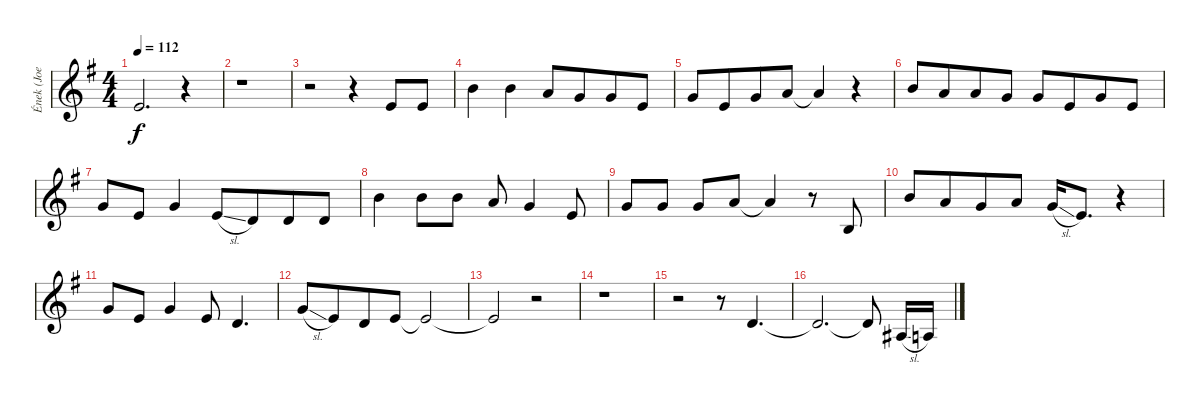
\track ("Ének (Joe Lynn Turner)" "Ének (Joe ") {instrument lead2sawtooth}
\staff {score}
\tuning (E4 B3 G3 D3 A2 E2) {hide}
\ts (4 4)
\tempo 112
\clef g2
\ks g
0.1{t}.2{d dy f} r.4 |
r.1 |
r.2 r.4 0.1.8 0.1.8 |
7.1.4 7.1.4 5.1.8 3.1.8{beam merge} 3.1.8 0.1.8 |
3.1.8 0.1.8{beam merge} 3.1.8 5.1.8 5.1{t}.4 r.4 |
7.1.8 5.1.8{beam merge} 5.1.8 3.1.8 3.1.8 0.1.8{beam merge} 3.1.8 0.1.8 |
3.1.8 0.1.8 3.1.4 5.2{sl}.8 3.2.8{beam merge} 3.2.8 3.2.8 |
7.1.4 7.1.8 7.1.8 5.1.8 3.1.4 0.1.8 |
3.1.8 3.1.8 3.1.8 5.1.8 5.1{t}.4 r.8 0.2.8 |
7.1.8 5.1.8{beam merge} 3.1.8 5.1.8 3.1{sl}.16 0.1.8{d} r.4 |
3.1.8 0.1.8 3.1.4 0.1.8 3.2.4{d} |
3.1{sl}.8 0.1.8{beam merge} 3.2.8 0.1.8 0.1{t}.2 |
0.1{t}.2 r.2 |
r.1 |
r.2 r.8 3.2.4{d} |
3.2{t}.2{d} 3.2{t}.8{beam split} 8.4{sl}.16 7.4{sl}.16
